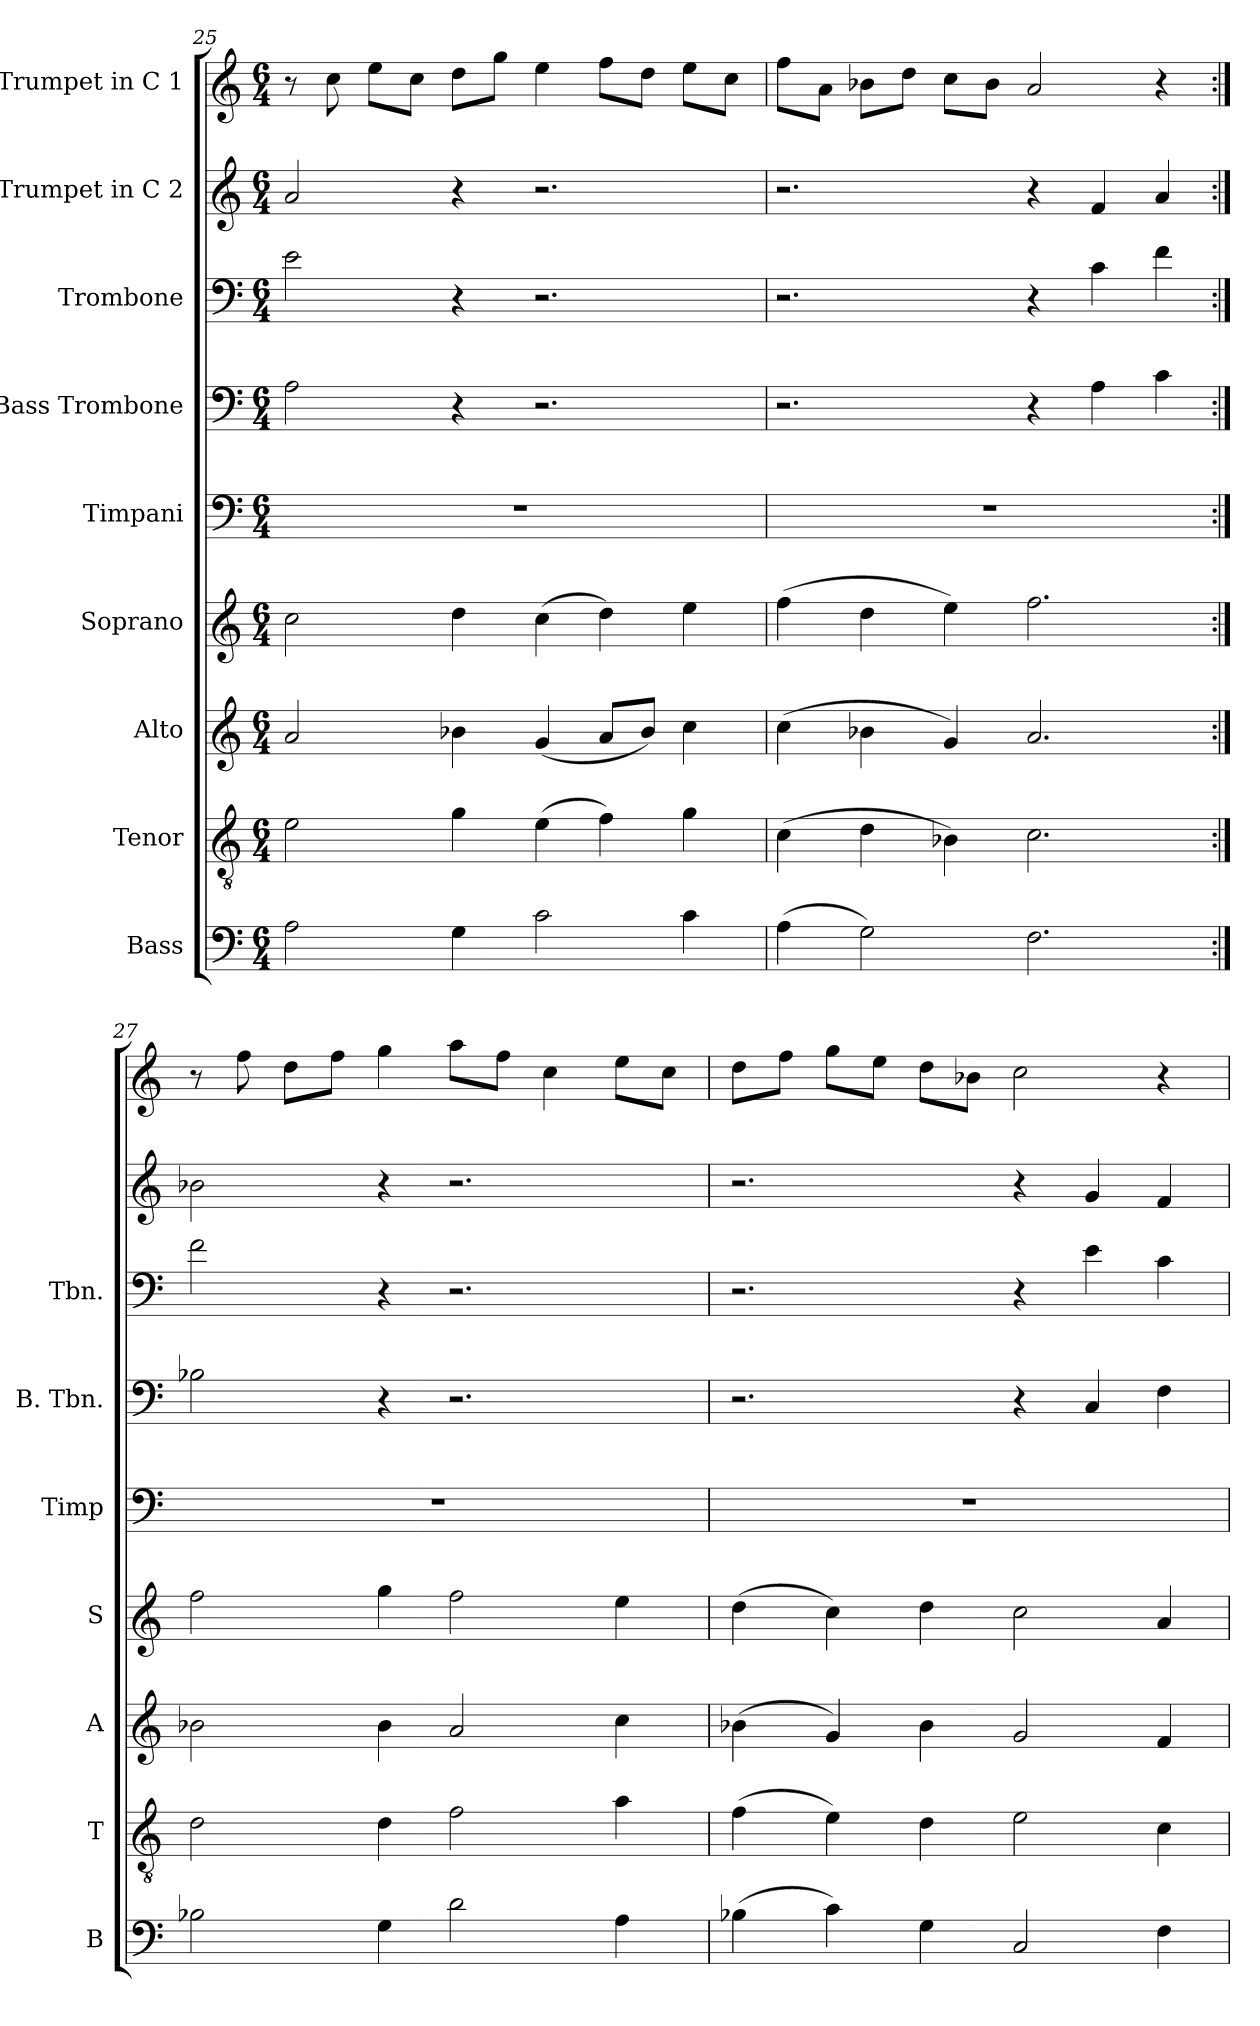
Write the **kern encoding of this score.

**kern	**kern	**kern	**kern	**kern	**kern	**kern	**kern	**kern
*part9	*part8	*part7	*part6	*part5	*part4	*part3	*part2	*part1
*staff9	*staff8	*staff7	*staff6	*staff5	*staff4	*staff3	*staff2	*staff1
*I"Bass	*I"Tenor	*I"Alto	*I"Soprano	*I"Timpani	*I"Bass Trombone	*I"Trombone	*I"Trumpet in C 2	*I"Trumpet in C 1
*I'B	*I'T	*I'A	*I'S	*I'Timp	*I'B. Tbn.	*I'Tbn.	*	*
*clefF4	*clefGv2	*clefG2	*clefG2	*clefF4	*clefF4	*clefF4	*clefG2	*clefG2
*M6/4	*M6/4	*M6/4	*M6/4	*M6/4	*M6/4	*M6/4	*M6/4	*M6/4
=25	=25	=25	=25	=25	=25	=25	=25	=25
2A\	2e\	2a/	2cc\	1.r	2A\	2e\	2a/	8r
.	.	.	.	.	.	.	.	8cc\
.	.	.	.	.	.	.	.	8ee\L
.	.	.	.	.	.	.	.	8cc\J
4G\	4g\	4b-\	4dd\	.	4r	4r	4r	8dd\L
.	.	.	.	.	.	.	.	8gg\J
2c\	(>4e\	(<4g/	(>4cc\	.	2.r	2.r	2.r	4ee\
.	4f\)	8a/L	4dd\)	.	.	.	.	8ff\L
.	.	8b-/J)	.	.	.	.	.	8dd\J
4c\	4g\	4cc\	4ee\	.	.	.	.	8ee\L
.	.	.	.	.	.	.	.	8cc\J
=26	=26	=26	=26	=26	=26	=26	=26	=26
(>4A\	(>4c\	(>4cc\	(>4ff\	1.r	2.r	2.r	2.r	8ff\L
.	.	.	.	.	.	.	.	8a\J
2G\)	4d\	4b-\	4dd\	.	.	.	.	8b-\L
.	.	.	.	.	.	.	.	8dd\J
.	4B-\)	4g/)	4ee\)	.	.	.	.	8cc\L
.	.	.	.	.	.	.	.	8b-\J
2.F\	2.c\	2.a/	2.ff\	.	4r	4r	4r	2a/
.	.	.	.	.	4A\	4c\	4f/	.
.	.	.	.	.	4c\	4f\	4a/	4r
=27:|!	=27:|!	=27:|!	=27:|!	=27:|!	=27:|!	=27:|!	=27:|!	=27:|!
2B-\	2d\	2b-\	2ff\	1.r	2B-\	2f\	2b-\	8r
.	.	.	.	.	.	.	.	8ff\
.	.	.	.	.	.	.	.	8dd\L
.	.	.	.	.	.	.	.	8ff\J
4G\	4d\	4b-\	4gg\	.	4r	4r	4r	4gg\
2d\	2f\	2a/	2ff\	.	2.r	2.r	2.r	8aa\L
.	.	.	.	.	.	.	.	8ff\J
.	.	.	.	.	.	.	.	4cc\
4A\	4a\	4cc\	4ee\	.	.	.	.	8ee\L
.	.	.	.	.	.	.	.	8cc\J
=28	=28	=28	=28	=28	=28	=28	=28	=28
(>4B-\	(>4f\	(>4b-\	(>4dd\	1.r	2.r	2.r	2.r	8dd\L
.	.	.	.	.	.	.	.	8ff\J
4c\)	4e\)	4g/)	4cc\)	.	.	.	.	8gg\L
.	.	.	.	.	.	.	.	8ee\J
4G\	4d\	4b-\	4dd\	.	.	.	.	8dd\L
.	.	.	.	.	.	.	.	8b-\J
2C/	2e\	2g/	2cc\	.	4r	4r	4r	2cc\
.	.	.	.	.	4C/	4e\	4g/	.
4F\	4c\	4f/	4a/	.	4F\	4c\	4f/	4r
=	=	=	=	=	=	=	=	=
*-	*-	*-	*-	*-	*-	*-	*-	*-
